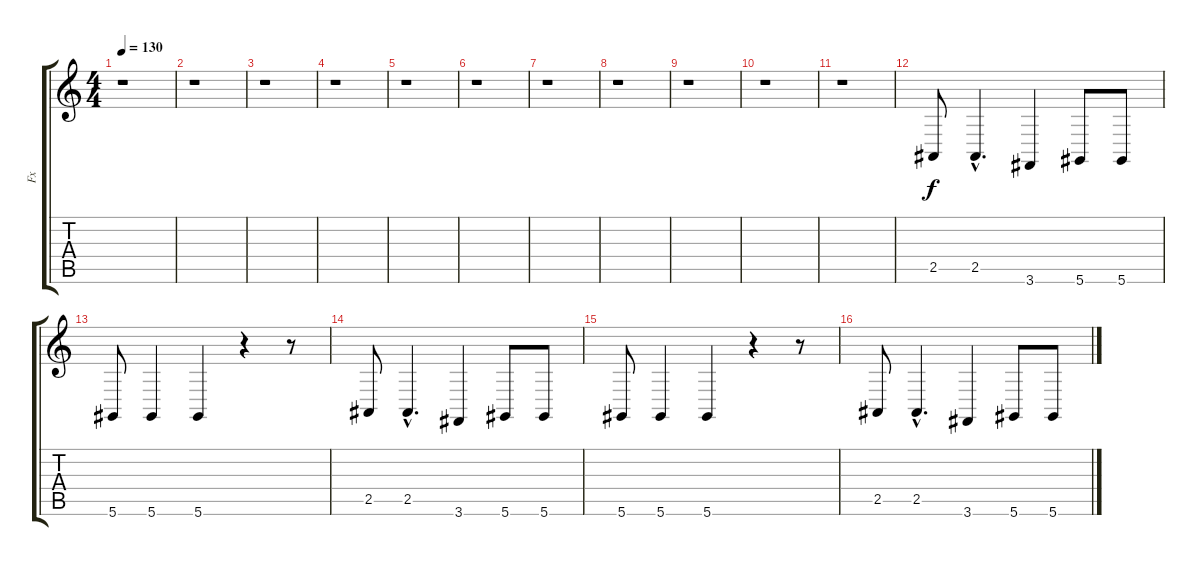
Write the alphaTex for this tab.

\track ("Fx" "Fx") {instrument fx1rain}
\staff {score tabs}
\tuning (Eb4 Bb3 Gb3 Db3 Ab2 Eb2) {hide}
\ts (4 4)
\tempo 130
\clef g2
\ks c
r.1{dy f instrument fx1rain} |
r.1 |
r.1 |
r.1 |
r.1 |
r.1 |
r.1 |
r.1 |
r.1 |
r.1 |
r.1 |
2.5.8 2.5{hac}.4{d} 3.6.4 5.6.8 5.6.8 |
5.6.8 5.6.4 5.6.4 r.4 r.8 |
2.5.8 2.5{hac}.4{d} 3.6.4 5.6.8 5.6.8 |
5.6.8 5.6.4 5.6.4 r.4 r.8 |
2.5.8 2.5{hac}.4{d} 3.6.4 5.6.8 5.6.8
